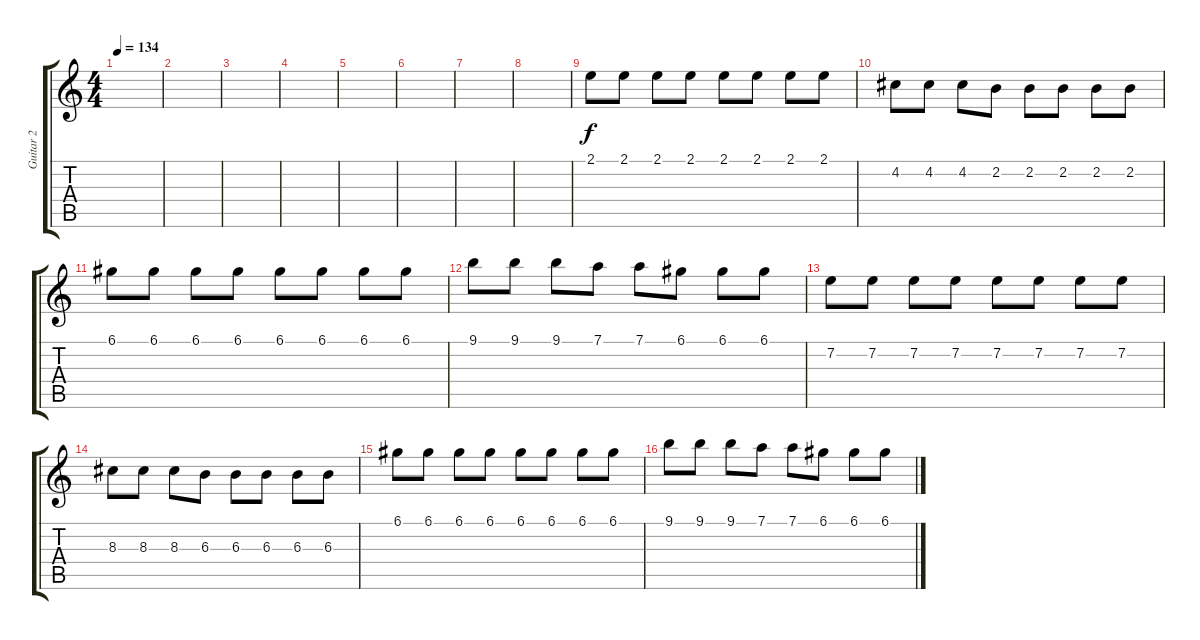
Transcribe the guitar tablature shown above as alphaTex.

\track ("Guitar 2" "Guitar 2") {instrument distortionguitar}
\staff {score tabs}
\tuning (D4 A3 F3 C3 G2 D2) {hide}
\ts (4 4)
\tempo 134
\clef g2
\ks c
|
|
|
|
|
|
|
|
2.1.8 2.1.8 2.1.8 2.1.8 2.1.8 2.1.8 2.1.8 2.1.8 |
4.2.8 4.2.8 4.2.8 2.2.8 2.2.8 2.2.8 2.2.8 2.2.8 |
6.1.8 6.1.8 6.1.8 6.1.8 6.1.8 6.1.8 6.1.8 6.1.8 |
9.1.8 9.1.8 9.1.8 7.1.8 7.1.8 6.1.8 6.1.8 6.1.8 |
7.2.8 7.2.8 7.2.8 7.2.8 7.2.8 7.2.8 7.2.8 7.2.8 |
8.3.8 8.3.8 8.3.8 6.3.8 6.3.8 6.3.8 6.3.8 6.3.8 |
6.1.8 6.1.8 6.1.8 6.1.8 6.1.8 6.1.8 6.1.8 6.1.8 |
9.1.8 9.1.8 9.1.8 7.1.8 7.1.8 6.1.8 6.1.8 6.1.8
